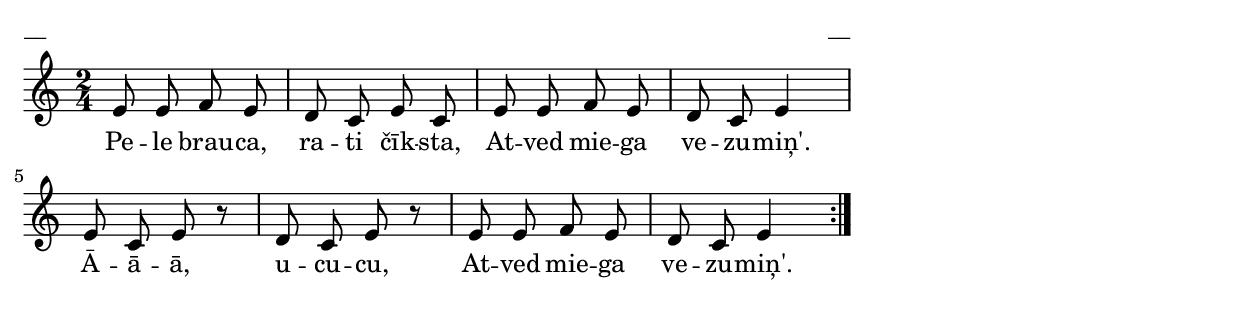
\version "2.13.16"
%\header {
%    title = "Pele brauca, rati čīksta"
%}
\paper {
line-width = 14\cm
left-margin = 0.4\cm
between-system-padding = 0.1\cm
between-system-space = 0.1\cm
}
\layout {
indent = #0
ragged-last = ##f
}

voiceA = \relative c' {
\clef "treble"
\key c \major
\time 2/4
\repeat volta 2 {
e8 e f e | d8 c e c | e8 e f e | d8 c e4 |
e8 c e r | d8 c e r | e8 e f e | d8 c e4
}
} 

lyricA = \lyricmode {
Pe -- le brau -- ca, ra -- ti čīk -- sta, 
At -- ved mie -- ga ve -- zu -- miņ'. 
Ā -- ā -- ā, u -- cu -- cu, 
At -- ved mie -- ga ve -- zu -- miņ'. 
} 


fullScore = <<
\new Staff {
<<
\new Voice = "voiceA" { \oneVoice \autoBeamOff \voiceA }
\lyricsto "voiceA" \new Lyrics \lyricA
>>
}
>>

\score {
\fullScore
\header { piece = "__" opus = "__" }
}
\markup { \with-color #(x11-color 'white) \sans \smaller "__" }
\score {
\unfoldRepeats
\fullScore
\midi {
\context { \Staff \remove "Staff_performer" }
\context { \Voice \consists "Staff_performer" }
}
}


